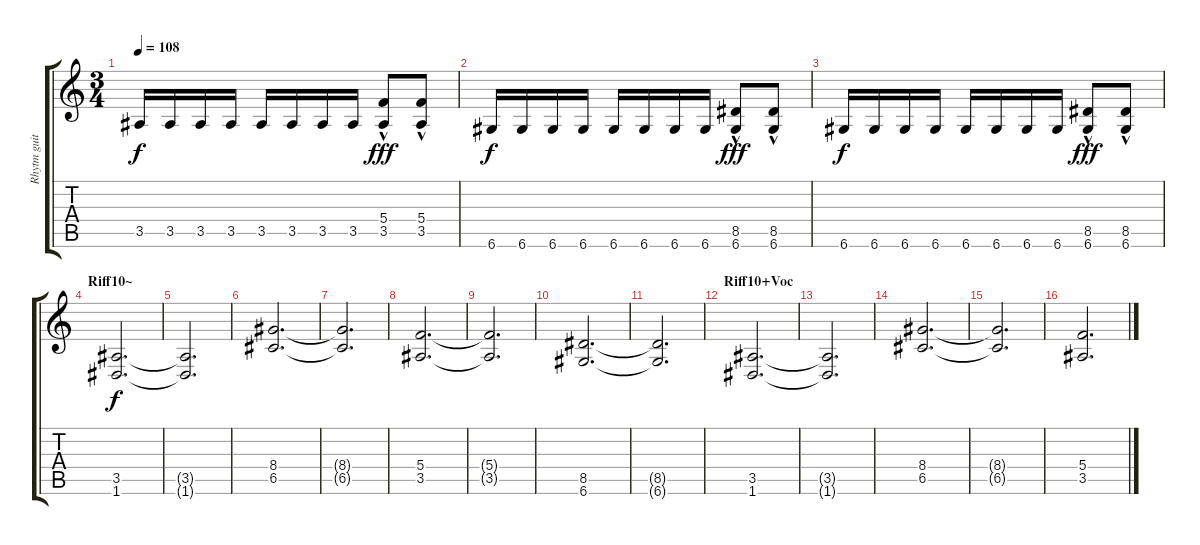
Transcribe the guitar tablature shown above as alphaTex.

\track ("Rhytm guitar" "Rhytm guit") {instrument distortionguitar}
\staff {score tabs}
\tuning (D4 A3 F3 C3 G2 D2) {hide}
\ts (3 4)
\tempo 108
\clef g2
\ks c
3.5.16{dy f} 3.5.16 3.5.16 3.5.16 3.5.16 3.5.16 3.5.16 3.5.16 (5.4{hac} 3.5{hac}).8{dy fff} (5.4{hac} 3.5{hac}).8 |
6.6.16{dy f} 6.6.16 6.6.16 6.6.16 6.6.16 6.6.16 6.6.16 6.6.16 (8.5{hac} 6.6{hac}).8{dy fff} (8.5{hac} 6.6{hac}).8 |
6.6.16{dy f} 6.6.16 6.6.16 6.6.16 6.6.16 6.6.16 6.6.16 6.6.16 (8.5{hac} 6.6{hac}).8{dy fff} (8.5{hac} 6.6{hac}).8 |
\section ("" "Riff10~")
(3.5 1.6).2{d dy f} |
(3.5{t} 1.6{t}).2{d} |
(8.4 6.5).2{d} |
(8.4{t} 6.5{t}).2{d} |
(5.4 3.5).2{d} |
(5.4{t} 3.5{t}).2{d} |
(8.5 6.6).2{d} |
(8.5{t} 6.6{t}).2{d} |
\section ("" "Riff10+Voc")
(3.5 1.6).2{d} |
(3.5{t} 1.6{t}).2{d} |
(8.4 6.5).2{d} |
(8.4{t} 6.5{t}).2{d} |
(5.4 3.5).2{d}
